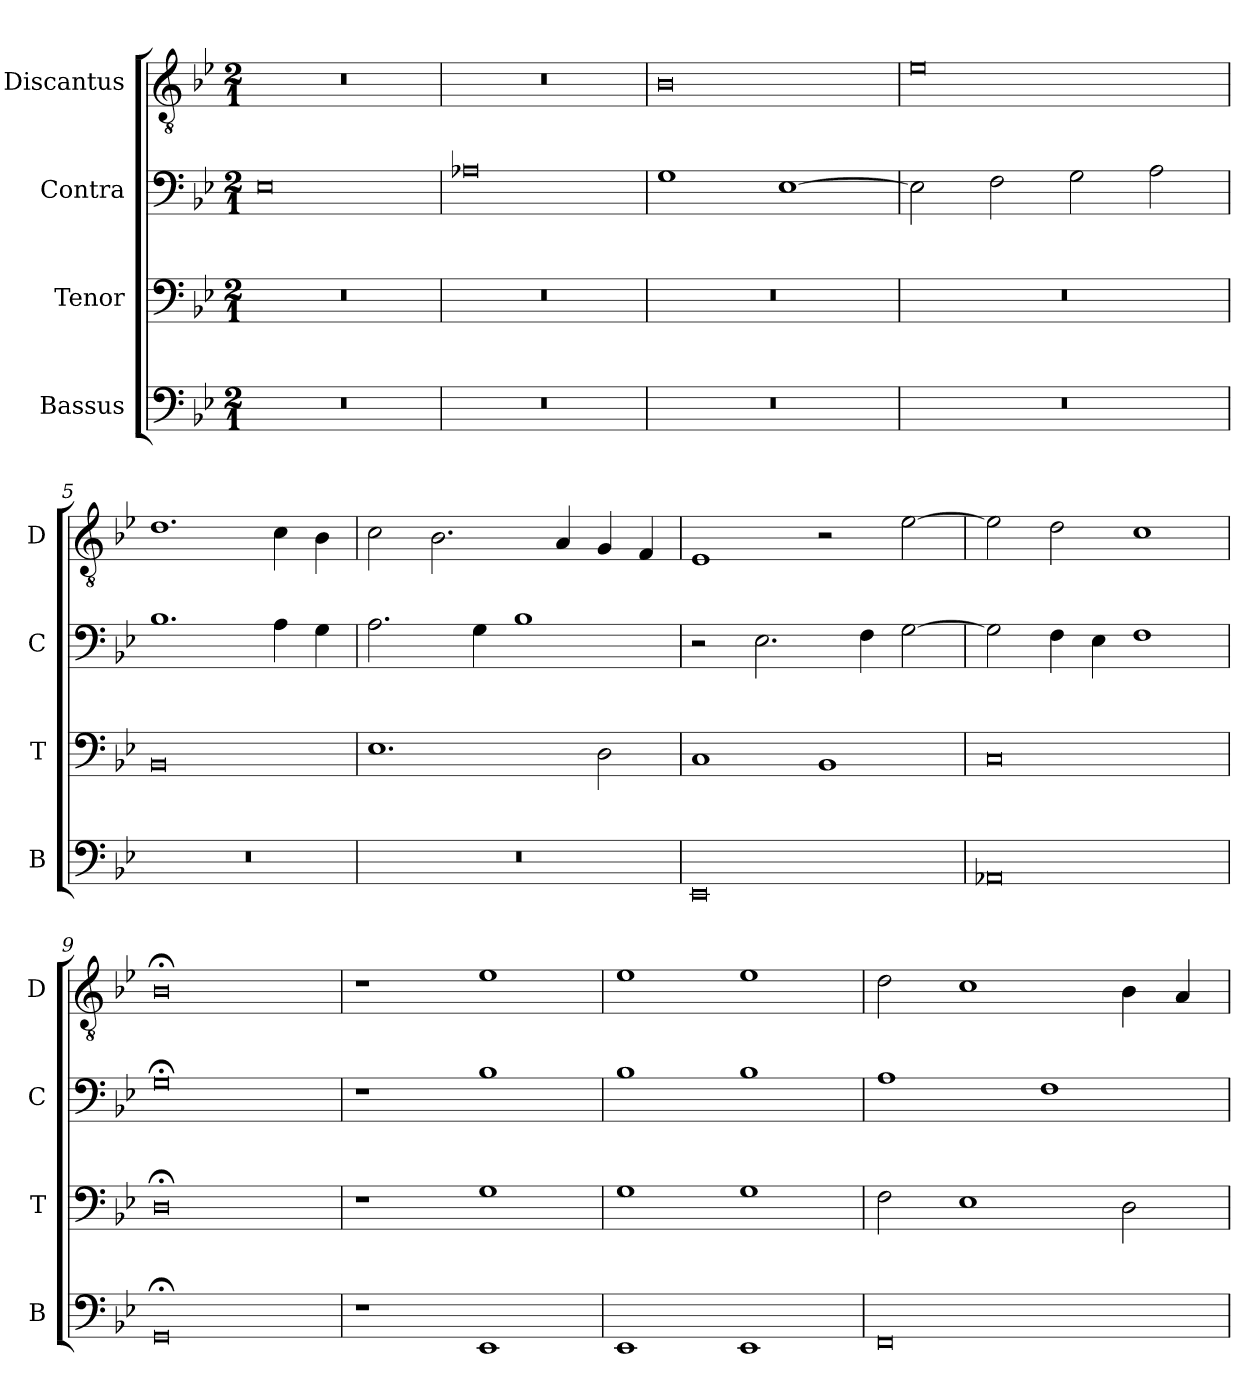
**kern	**kern	**kern	**kern
*part4	*part3	*part2	*part1
*staff4	*staff3	*staff2	*staff1
*I"Bassus	*I"Tenor	*I"Contra	*I"Discantus
*I'B	*I'T	*I'C	*I'D
*clefF4	*clefF4	*clefF4	*clefGv2
*k[b-e-]	*k[b-e-]	*k[b-e-]	*k[b-e-]
*M2/1	*M2/1	*M2/1	*M2/1
=1	=1	=1	=1
0r	0r	0E-	0r
=2	=2	=2	=2
0r	0r	0A-X	0r
=3	=3	=3	=3
0r	0r	1G	0B-
.	.	[1E-	.
=4	=4	=4	=4
0r	0r	2E-\]	0e-
.	.	2F\	.
.	.	2G\	.
.	.	2A\	.
=5	=5	=5	=5
0r	0BB-	1.B-	1.d
.	.	4A\	4c\
.	.	4G\	4B-\
=6	=6	=6	=6
0r	1.E-	2.A\	2c\
.	.	.	2.B-\
.	.	4G\	.
.	.	1B-	.
.	.	.	4A/
.	2D\	.	4G/
.	.	.	4F/
=7	=7	=7	=7
0EE-	1C	2r	1E-
.	.	2.E-\	.
.	1BB-	.	2r
.	.	4F\	.
.	.	[2G\	[2e-\
=8	=8	=8	=8
0AA-X	0C	2G\]	2e-\]
.	.	4F\	2d\
.	.	4E-\	.
.	.	1F	1c
=9	=9	=9	=9
0GG;<	0D;<	0G;<	0B-;<
=10	=10	=10	=10
1r	1r	1r	1r
1EE-	1G	1B-	1e-
=11	=11	=11	=11
1EE-	1G	1B-	1e-
1EE-	1G	1B-	1e-
=12	=12	=12	=12
0FF	2F\	1A	2d\
.	1E-	.	1c
.	.	1F	.
.	2D\	.	4B-\
.	.	.	4A/
=	=	=	=
*-	*-	*-	*-
